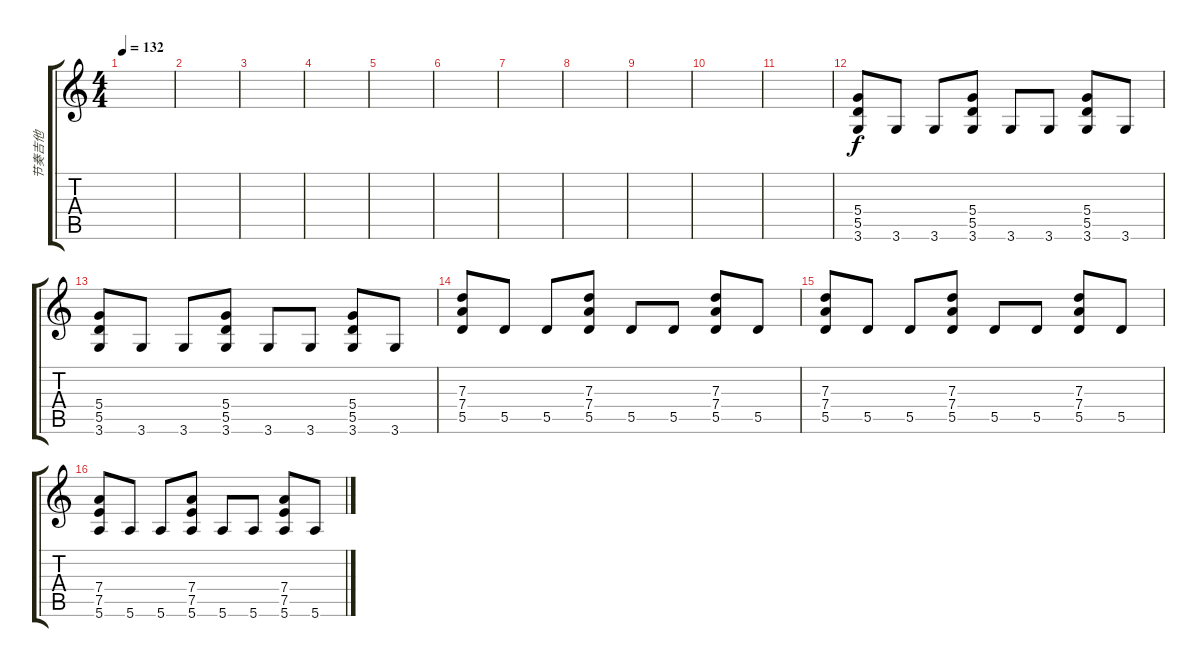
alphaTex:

\track ("节奏吉他" "节奏吉他") {instrument distortionguitar}
\staff {score tabs}
\tuning (E4 B3 G3 D3 A2 E2) {hide}
\ts (4 4)
\tempo 132
\clef g2
\ks c
|
|
|
|
|
|
|
|
|
|
|
(5.4 5.5 3.6).8 3.6.8 3.6.8 (5.4 5.5 3.6).8 3.6.8 3.6.8 (5.4 5.5 3.6).8 3.6.8 |
(5.4 5.5 3.6).8 3.6.8 3.6.8 (5.4 5.5 3.6).8 3.6.8 3.6.8 (5.4 5.5 3.6).8 3.6.8 |
(7.3 7.4 5.5).8 5.5.8 5.5.8 (7.3 7.4 5.5).8 5.5.8 5.5.8 (7.3 7.4 5.5).8 5.5.8 |
(7.3 7.4 5.5).8 5.5.8 5.5.8 (7.3 7.4 5.5).8 5.5.8 5.5.8 (7.3 7.4 5.5).8 5.5.8 |
(7.4 7.5 5.6).8 5.6.8 5.6.8 (7.4 7.5 5.6).8 5.6.8 5.6.8 (7.4 7.5 5.6).8 5.6.8
